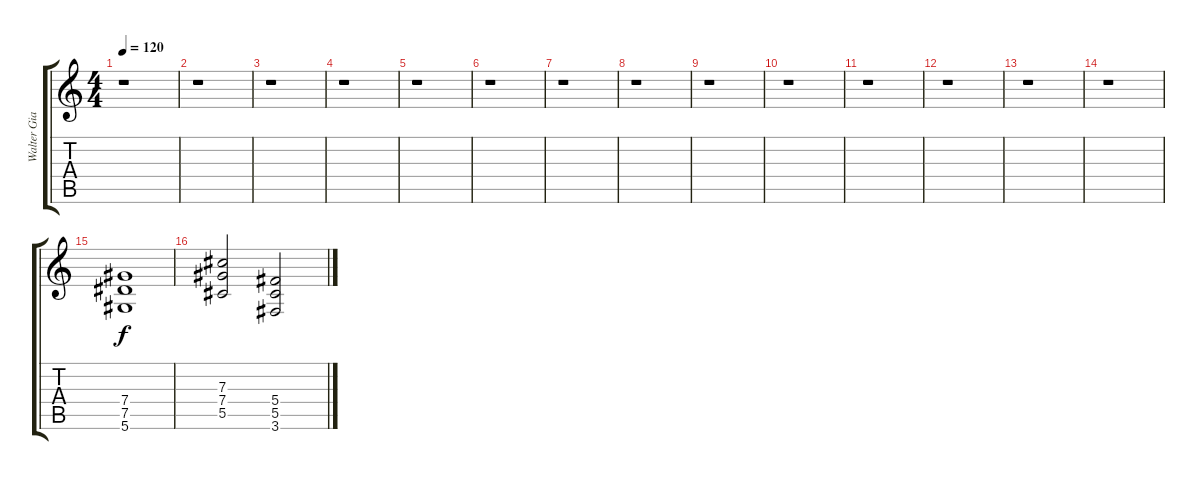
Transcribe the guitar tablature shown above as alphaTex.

\track ("Walter Giardino (Ritmico) - Eb" "Walter Gia") {instrument distortionguitar}
\staff {score tabs}
\tuning (Eb4 Bb3 Gb3 Db3 Ab2 Eb2) {hide}
\ts (4 4)
\tempo 120
\clef g2
\ks c
r.1{dy f} |
r.1 |
r.1 |
r.1 |
r.1 |
r.1 |
r.1 |
r.1 |
r.1 |
r.1 |
r.1 |
r.1 |
r.1 |
r.1 |
(7.4 7.5 5.6).1{volume 9} |
(7.3 7.4 5.5).2 (5.4 5.5 3.6).2
